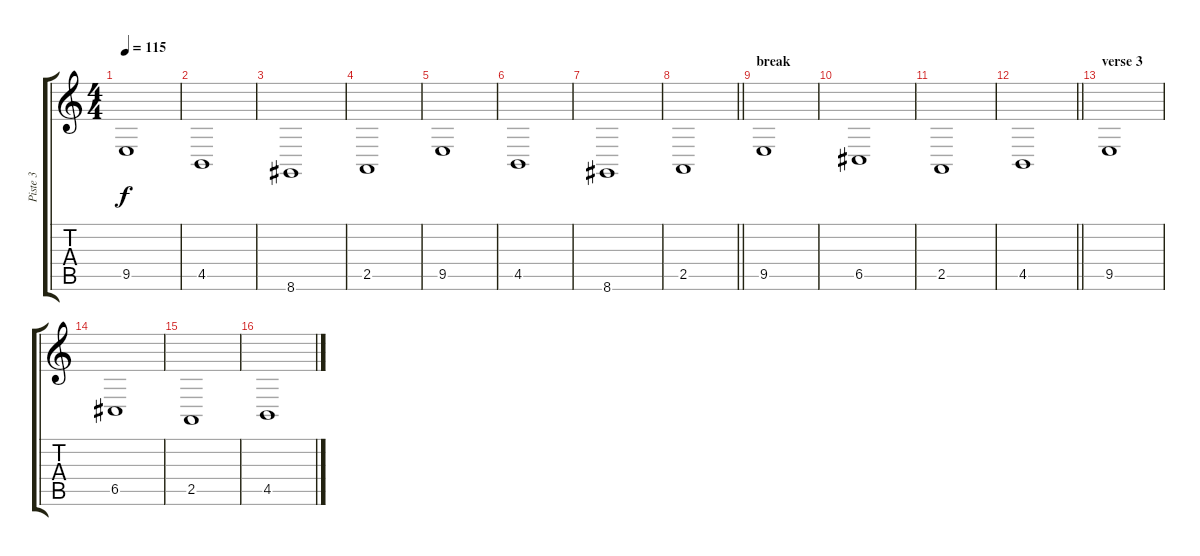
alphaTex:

\track ("Piste 3" "Piste 3") {instrument stringensemble1}
\staff {score tabs}
\tuning (D4 A3 F3 C3 G2 C2) {hide}
\ts (4 4)
\tempo 115
\clef g2
\ks c
9.5.1{dy f} |
4.5.1 |
8.6.1 |
2.5.1 |
9.5.1 |
4.5.1 |
8.6.1 |
\barLineRight lightlight
2.5.1 |
\section ("" "break")
9.5.1 |
6.5.1 |
2.5.1 |
\barLineRight lightlight
4.5.1 |
\section ("" "verse 3")
9.5.1 |
6.5.1 |
2.5.1 |
4.5.1
